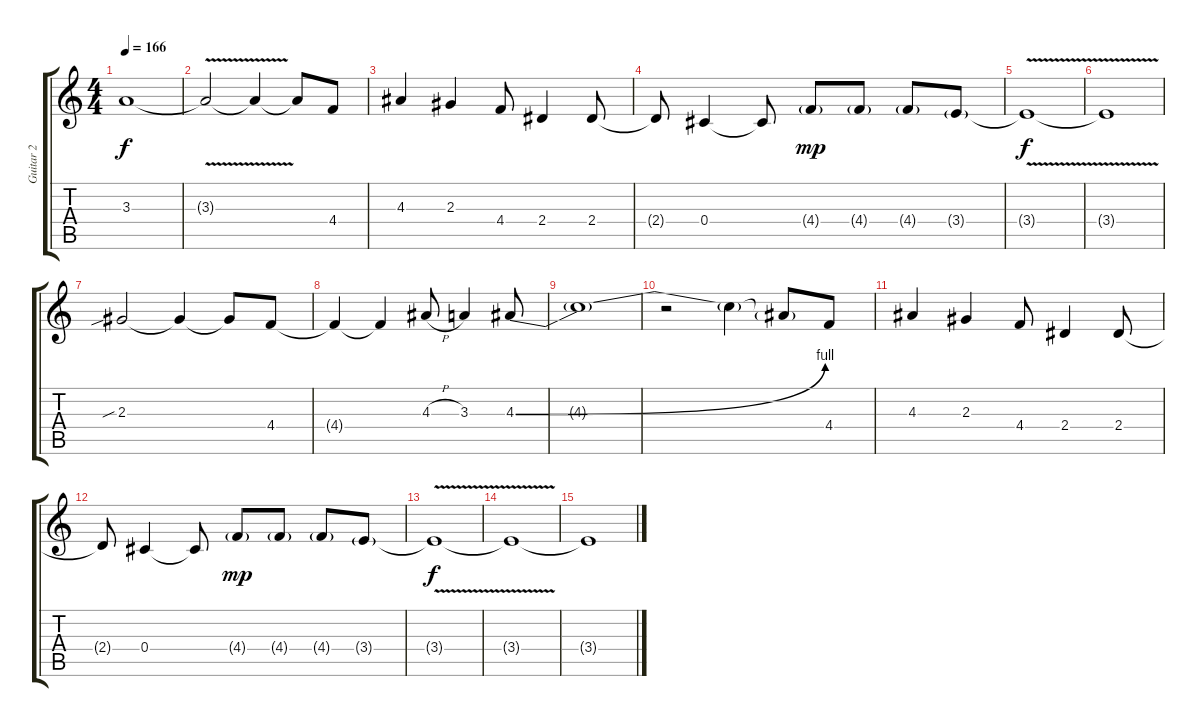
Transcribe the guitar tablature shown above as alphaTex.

\track ("Guitar 2" "Guitar 2") {instrument overdrivenguitar}
\staff {score tabs}
\tuning (Eb4 Bb3 Gb3 Db3 Ab2 Db2) {hide}
\ts (4 4)
\tempo 166
\clef g2
\ks c
3.3.1{dy f} |
3.3{v t}.2 3.3{t}.4 3.3{t}.8 4.4.8 |
4.3.4 2.3.4 4.4.8 2.4.4 2.4.8 |
2.4{t}.8 0.4.4 0.4{t}.8 4.4{g}.8{dy mp} 4.4{g}.8 4.4{g}.8 3.4{g}.8 |
3.4{v t}.1{dy f} |
3.4{t}.1 |
2.3{sib}.2{volume 15} 2.3{t}.4 2.3{t}.8 4.4.8 |
4.4{t}.4 4.4{t}.4 4.3{h}.8 3.3.4 4.3{be (bend 0 0 60 4)}.8 |
4.3{t}.1 |
r.2 4.3{t}.4 4.3{t}.8 4.4.8 |
4.3.4 2.3.4 4.4.8 2.4.4 2.4.8 |
2.4{t}.8 0.4.4 0.4{t}.8 4.4{g}.8{dy mp} 4.4{g}.8 4.4{g}.8 3.4{g}.8 |
3.4{v t}.1{dy f} |
3.4{t}.1 |
3.4{t}.1
